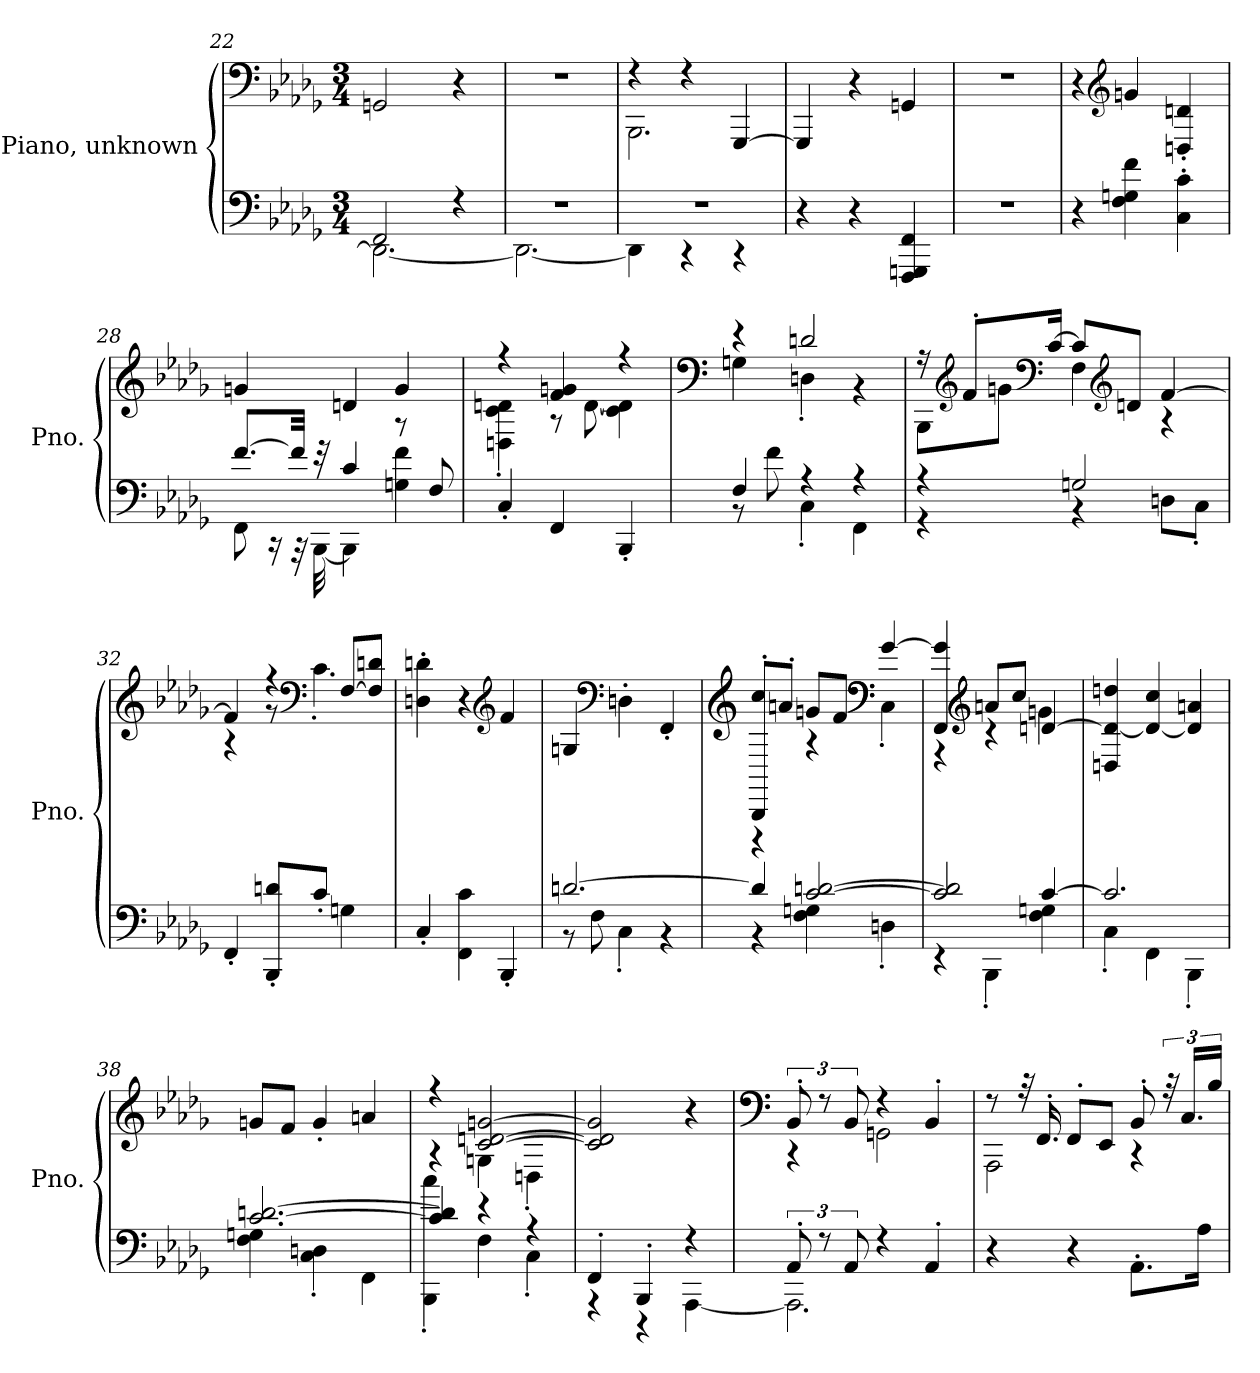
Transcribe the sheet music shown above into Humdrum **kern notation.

**kern	**kern
*part1	*part1
*staff2	*staff1
*I"Piano, unknown	*
*I'Pno.	*
*clefF4	*clefF4
*k[b-e-a-d-g-]	*k[b-e-a-d-g-]
*M3/4	*M3/4
=22	=22
*^	*
2FF/	2.DD-\_	2GGn/
4r	.	4r
=23	=23	=23
2.r	2.DD-\_	2.r
=24	=24	=24
*	*	*^
2.r	4DD-\]	4r	2.BBB-\
.	4r	4r	.
.	4r	[4GGG-/	.
*v	*v	*	*
*	*v	*v
=25	=25
4r	4GGG-/]
4r	4r
4FFF/ 4GGGn/ 4FF/	4GGn/
!!LO:LB:g=z
=26	=26
2.r	2.r
=27	=27
4r	4r
*	*clefG2
4F\ 4Gn\ 4f\	4gn/
4C\' 4c\'	4Dn/' 4dn/'
=28	=28
*^	*
[8.f/L	8FF\	4gn/
.	16r	.
32f/Jkk]	32r	.
32r	[32BBB-\	.
4c/	4BBB-\]	4dn/
8r	4Gn\ 4f\	4g/
8F/	.	.
*v	*v	*
=29	=29
*	*^
4C'/	4r	4Dn\' 4c\' 4dn\'
4FF/	4f/ 4gn/	8r
.	.	[8d\
4BBB-'/	4r	4c\ 4d\]
=30	=30	=30
*	*clefF4	*
*^	*	*
4F/	8r	4r	4Gn\
.	8f\	.	.
4r	4C'\	2dn/	4Dn'\
4r	4FF\	.	4r
!!LO:LB:g=z	!!
=31	=31	=31	=31
4r	4r	16r	8BBB-\L
*	*	*clefG2	*
.	.	8f'/L	.
.	.	.	8gn\J
*	*	*clefF4	*
.	.	[16c/Jk	.
2Gn/	4r	8c/L]	4F\
*	*	*clefG2	*
.	.	8dn/J	.
.	8Dn\L	[4f/	4r
.	8C'\J	.	.
*v	*v	*	*
=32	=32	=32
4FF'/	4f/]	4r
8BBB-/' 8dn/'L	4r	8r
*	*clefF4	*
8c'/J	.	4.c'\
4Gn\	[8F/L	.
.	8F/] 8dn/J	.
*	*v	*v
=33	=33
4C'/	4Dn\' 4dn\'
4FF\ 4c\	4r
*	*clefG2
4BBB-'/	4f/
=34	=34
*^	*
[2.dn/	8r	4Gn/
.	8F\	.
*	*	*clefF4
.	4C'\	4Dn'\
.	4r	4FF'/
!!LO:PB:g=z
=35	=35	=35
*	*	*clefG2
*	*	*^
4d/]	4r	8BBB-/' 8cc/'L	4r
.	.	8an'/J	.
[2c/ [2dn/	4F\ 4Gn\	8gn/L	4r
.	.	8f/J	.
*	*	*clefF4	*
.	4Dn'\	[4g/	4C'\
=36	=36	=36	=36
2c/] 2d/]	4r	4FF/ 4g/]	4r
*	*	*clefG2	*
.	4BBB-'\	8an/L	4r
.	.	8cc/J	.
[4c/	4F\ 4Gn\	[4dn/	4gn\
*	*	*v	*v
=37	=37	=37
2.c/]	4C'\	4Dn/ 4d/_ 4ddn/
.	4FF\	4d/_ 4cc/
.	4BBB-'\	4d/] 4an/
=38	=38	=38
[2.c/ [2.dn/	4F\ 4Gn\	8gn/L
.	.	8f/J
.	4C\' 4Dn\'	4g'/
.	4FF\	4an/
=39	=39	=39
*	*	*^
4c/] 4d/]	4BBB-\' 4cc\'	4r	4r
4r	4F\	[2c/ [2dn/ [2gn/	4Gn\
4r	4C'\	.	4Dn'\
*	*	*v	*v
=40	=40	=40
4FF'/	4r	2c/] 2d/] 2g/]
4BBB-'/	4r	.
4r	[4AAA-\	4r
!!LO:LB:g=z
=41	=41	=41
*	*	*clefF4
*	*	*^
12AA-'/	2.AAA-\]	12BB-'/	4r
12r	.	12r	.
12AA-/	.	12BB-/	.
4r	.	4r	2GGn\
4AA-'/	.	4BB-'/	.
*v	*v	*	*
=42	=42	=42
4r	8r	2AAA-\
.	32r	.
.	16.FF'/	.
4r	8FF'/L	.
.	8EE-/J	.
8.AA-'\L	8BB-'/	4r
.	48r	.
.	24.C/LL	.
16A-\Jk	.	.
.	24B-/JJ	.
*	*v	*v
=	=
*-	*-
